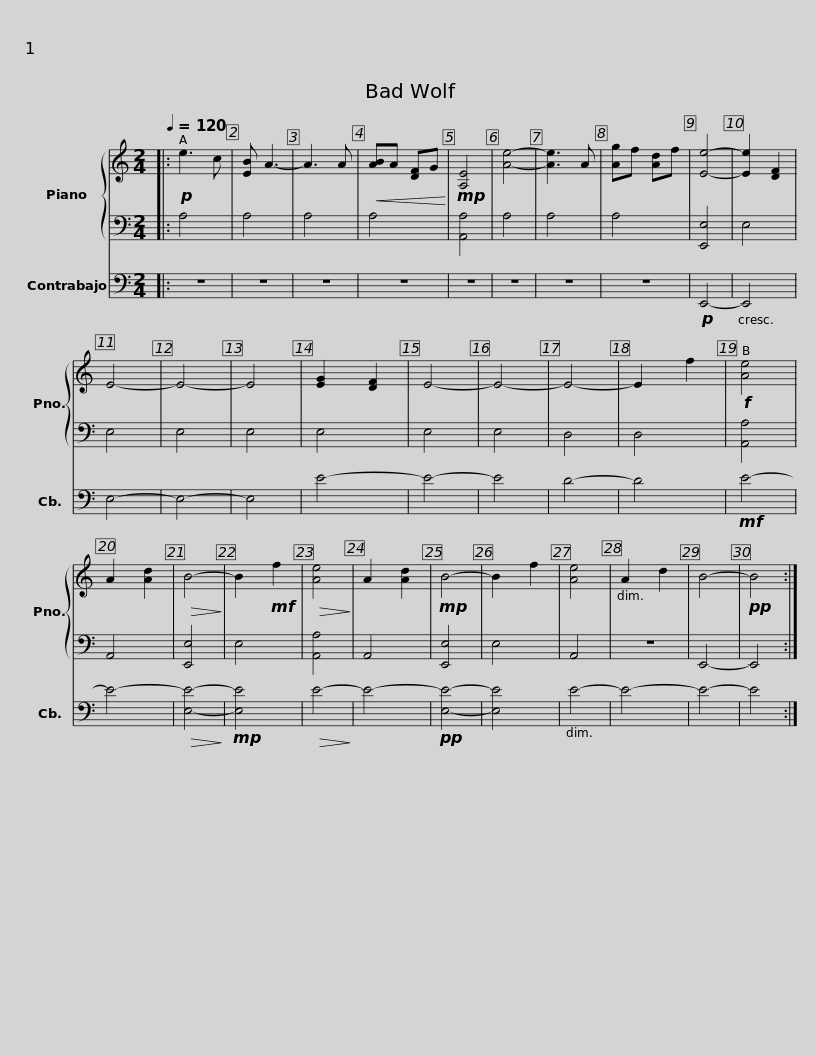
X:1
%%score { 1 | 2 } 3
L:1/8
Q:1/4=120
M:2/4
I:linebreak $
K:C
V:1 treble
V:2 bass
V:3 bass transpose=-12
V:1
|:!p! e3 c | [EB] A3- | A3 A |!<(! [AB]A [DF]G!<)! |!mp! [A,E]4 | %5
 [Ae]4- | [Ae]3 A | [Ag]f [Ad]f |$ [Ee]4- | [Ee]2 [DF]2 | %10
 E4- | E4- | E4 | [EG]2 [DF]2 | E4- | %15
 E4- | E4- | E2 f2 |!f! [Ae]4 | A2 [Ad]2 | %20
!>(! B4-!>)! |$ B2!mf! f2 |!>(! [Ae]4!>)! | A2 [Ad]2 |!mp! B4- | %25
 B2 f2 | [Ae]4 | A2 d2 | B4- |!pp! B4 :| %30
V:2
|: A,4 | A,4 | A,4 | A,4 | [A,,A,]4 | %5
 A,4 | A,4 | A,4 |$ [E,,E,]4 | E,4 | %10
 E,4 | E,4 | E,4 | E,4 | E,4 | %15
 E,4 | D,4 | D,4 | [A,,A,]4 | A,,4 | %20
 [E,,E,]4 |$ E,4 | [A,,A,]4 | A,,4 | [E,,E,]4 | %25
 E,4 | A,,4 | z4 | E,,4- | E,,4 :| %30
V:3
|: z4 | z4 | z4 | z4 | z4 | %5
 z4 | z4 | z4 |$!p! E,,4- | E,,4 | %10
 E,4- | E,4- | E,4 | E4- | E4- | %15
 E4 | D4- | D4 |!mf! E4- | E4- | %20
!>(! [E,E]4-!>)! |$!mp! [E,E]4 |!>(! E4-!>)! | E4- |!pp! [E,E]4- | %25
 [E,E]4 | E4- | E4- | E4- | E4 :| %30
